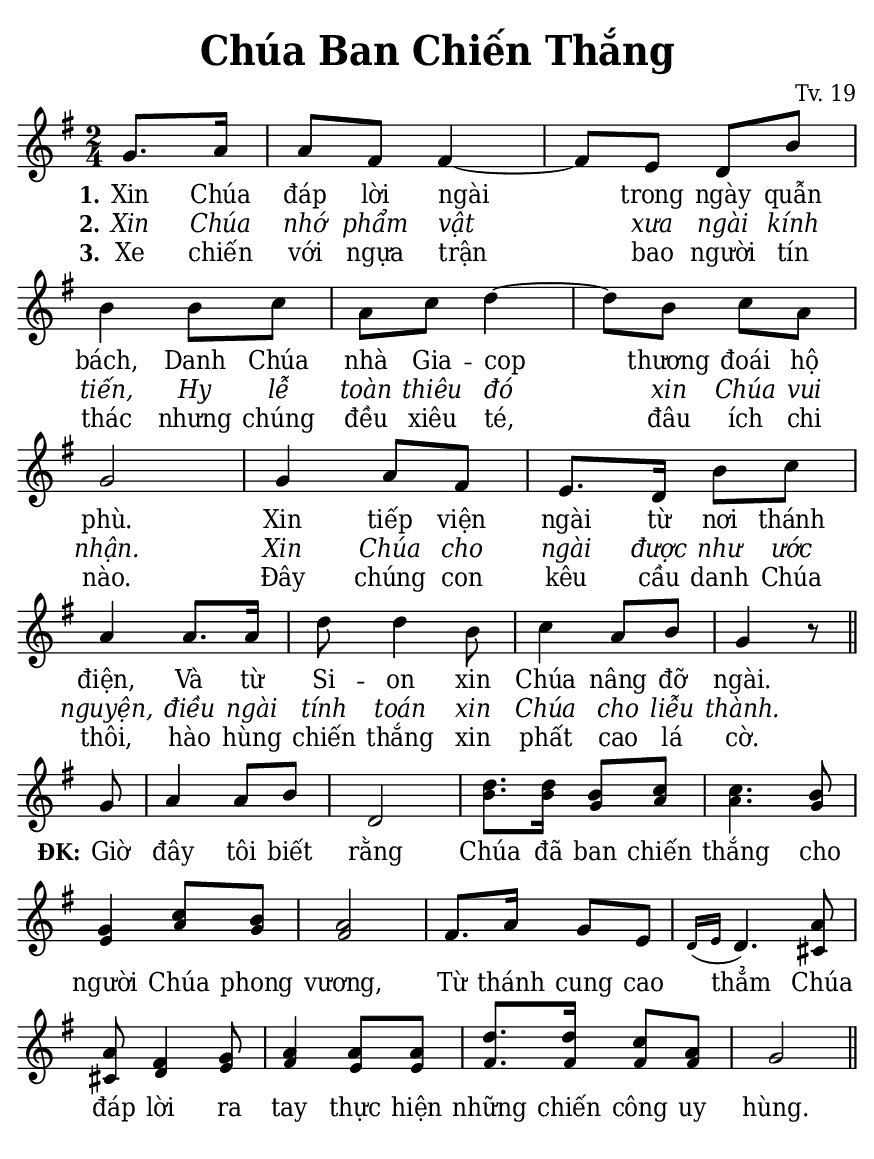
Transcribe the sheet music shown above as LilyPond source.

% Cài đặt chung\
\version "2.22.1"
\include "english.ly"

\header {
  title = \markup { \fontsize #1 "Chúa Ban Chiến Thắng" }
  composer = "Tv. 19"
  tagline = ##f
}

% Nhạc phiên khúc
nhacPhienKhucSop = \relative c'' {
  \partial 4 g8. a16 |
  a8 fs fs4 ~ |
  fs8 e d b' |
  b4 b8 c |
  a c d4 ~ |
  d8 b c a |
  g2 |
  g4 a8 fs |
  e8. d16 b'8 c |
  a4 a8. a16 |
  d8 d4 b8 |
  c4 a8 b |
  g4 r8 \bar "||" \break
  
  g8 |
  a4 a8 b |
  d,2 |
  d'8. d16 b8 c |
  c4. b8 |
  g4 c8 b |
  a2 |
  fs8. a16 g8 e |
  \slashedGrace { d16 (e } d4.) a'8 |
  a fs4 g8 |
  a4 a8 a |
  d8. d16 c8 a |
  g2 \bar "||"
}

nhacPhienKhucAlto = \relative c'' {
  r4 |
  R2*11
  r4.
  g8 |
  a4 a8 b |
  d,2 |
  b'8. b16 g8 a |
  a4. g8 |
  e4 a8 g |
  fs2 |
  fs8. a16 g8 e |
  \slashedGrace { d16 (e } d4.) cs8 |
  cs d4 e8 |
  fs4 e8 e |
  fs8. fs16 fs8 fs |
  g2
}

% Lời phiên khúc
loiPhienKhucSop = \lyrics {
  <<
    {
      \set stanza = "1."
      Xin Chúa đáp lời ngài trong ngày quẫn bách,
      Danh Chúa nhà Gia -- cop thương đoái hộ phù.
      Xin tiếp viện ngài từ nơi thánh điện,
      Và từ Si -- on xin Chúa nâng đỡ ngài.
    }
    \new Lyrics {
	    \set associatedVoice = "beSop"
	    \set stanza = "2."
      \override Lyrics.LyricText.font-shape = #'italic
	    Xin Chúa nhớ phẩm vật xưa ngài kính tiến,
	    Hy lễ toàn thiêu đó xin Chúa vui nhận.
	    Xin Chúa cho ngài được như ước nguyện,
	    điều ngài tính toán xin Chúa cho liễu thành.
    }
    \new Lyrics {
	    \set associatedVoice = "beSop"
	    \set stanza = "3."
	    Xe chiến với ngựa trận bao người tín thác
	    nhưng chúng đều xiêu té,
	    đâu ích chi nào.
	    Đây chúng con kêu cầu danh Chúa thôi,
	    hào hùng chiến thắng xin phất cao lá cờ.
    }
  >>
  \set stanza = "ĐK:"
  Giờ đây tôi biết rằng Chúa đã ban chiến thắng
  cho người Chúa phong vương,
  Từ thánh cung cao thẳm Chúa đáp lời
  ra tay thực hiện những chiến công uy hùng.
}

% Dàn trang
\paper {
  #(set-paper-size "a5")
  top-margin = 3\mm
  bottom-margin = 3\mm
  left-margin = 3\mm
  right-margin = 3\mm
  indent = #0
  #(define fonts
	 (make-pango-font-tree "Deja Vu Serif Condensed"
	 		       "Deja Vu Serif Condensed"
			       "Deja Vu Serif Condensed"
			       (/ 20 20)))
  print-page-number = ##f
}

TongNhip = {
  \key g \major \time 2/4
  \set Timing.beamExceptions = #'()
  \set Timing.baseMoment = #(ly:make-moment 1/4)
}

% Đổi kích thước nốt cho bè phụ
notBePhu =
#(define-music-function (font-size music) (number? ly:music?)
   (for-some-music
     (lambda (m)
       (if (music-is-of-type? m 'rhythmic-event)
           (begin
             (set! (ly:music-property m 'tweaks)
                   (cons `(font-size . ,font-size)
                         (ly:music-property m 'tweaks)))
             #t)
           #f))
     music)
   music)

\score {
  \new ChoirStaff <<
    \new Staff \with {
        \consists "Merge_rests_engraver"
        printPartCombineTexts = ##f
      }
      <<
      \new Voice \TongNhip \partCombine 
        \nhacPhienKhucSop
        \notBePhu -1 { \nhacPhienKhucAlto }
      \new NullVoice = beSop \nhacPhienKhucSop
      \new Lyrics \lyricsto beSop \loiPhienKhucSop
      >>
  >>
  \layout {
    \override Lyrics.LyricSpace.minimum-distance = #1
    \override Score.BarNumber.break-visibility = ##(#f #f #f)
    \override Score.SpacingSpanner.uniform-stretching = ##t
  } 
}
